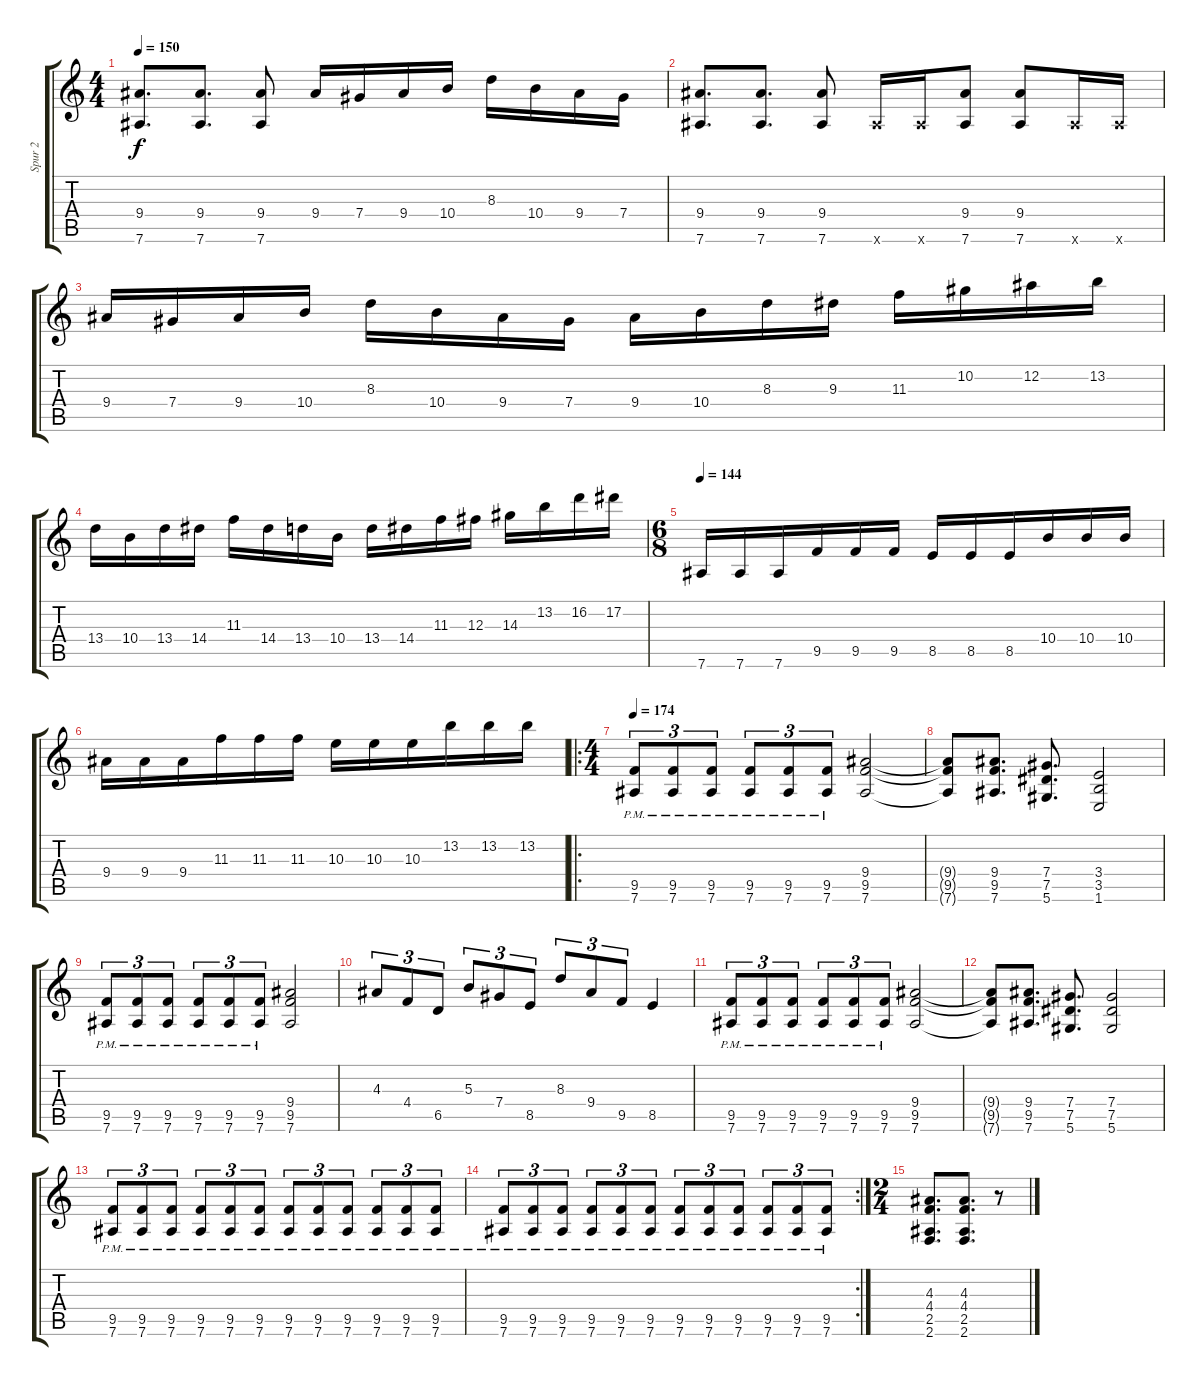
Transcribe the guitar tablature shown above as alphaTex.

\track ("Spur 2" "Spur 2") {instrument distortionguitar}
\staff {score tabs}
\tuning (Eb4 Bb3 Gb3 Db3 Ab2 Eb2) {hide}
\ts (4 4)
\tempo 150
\clef g2
\ks c
(9.4 7.6).8{d dy f} (9.4 7.6).8{d} (9.4 7.6).8 9.4.16 7.4.16 9.4.16 10.4.16 8.3.16 10.4.16 9.4.16 7.4.16 |
(9.4 7.6).8{d} (9.4 7.6).8{d} (9.4 7.6).8 7.6{x}.16 7.6{x}.16 (9.4 7.6).8 (9.4 7.6).8 7.6{x}.16 7.6{x}.16 |
9.4.16 7.4.16 9.4.16 10.4.16 8.3.16 10.4.16 9.4.16 7.4.16 9.4.16 10.4.16 8.3.16 9.3.16 11.3.16 10.2.16 12.2.16 13.2.16 |
13.4.16 10.4.16 13.4.16 14.4.16 11.3.16 14.4.16 13.4.16 10.4.16 13.4.16 14.4.16 11.3.16 12.3.16 14.3.16 13.2.16 16.2.16 17.2.16 |
\ts (6 8)
\tempo 144
7.6.16 7.6.16 7.6.16 9.5.16 9.5.16 9.5.16 8.5.16 8.5.16 8.5.16 10.4.16 10.4.16 10.4.16 |
9.4.16 9.4.16 9.4.16 11.3.16 11.3.16 11.3.16 10.3.16 10.3.16 10.3.16 13.2.16 13.2.16 13.2.16 |
\ro
\ts (4 4)
\tempo 174
(9.5{pm} 7.6{pm}).8{tu (3 2)} (9.5{pm} 7.6{pm}).8{tu (3 2)} (9.5{pm} 7.6{pm}).8{tu (3 2)} (9.5{pm} 7.6{pm}).8{tu (3 2)} (9.5{pm} 7.6{pm}).8{tu (3 2)} (9.5{pm} 7.6{pm}).8{tu (3 2)} (9.4 9.5 7.6).2 |
(9.4{t} 9.5{t} 7.6{t}).8 (9.4 9.5 7.6).8{d} (7.4 7.5 5.6).8{d} (3.4 3.5 1.6).2 |
(9.5{pm} 7.6{pm}).8{tu (3 2)} (9.5{pm} 7.6{pm}).8{tu (3 2)} (9.5{pm} 7.6{pm}).8{tu (3 2)} (9.5{pm} 7.6{pm}).8{tu (3 2)} (9.5{pm} 7.6{pm}).8{tu (3 2)} (9.5{pm} 7.6{pm}).8{tu (3 2)} (9.4 9.5 7.6).2 |
4.3.8{tu (3 2)} 4.4.8{tu (3 2)} 6.5.8{tu (3 2)} 5.3.8{tu (3 2)} 7.4.8{tu (3 2)} 8.5.8{tu (3 2)} 8.3.8{tu (3 2)} 9.4.8{tu (3 2)} 9.5.8{tu (3 2)} 8.5.4 |
(9.5{pm} 7.6{pm}).8{tu (3 2)} (9.5{pm} 7.6{pm}).8{tu (3 2)} (9.5{pm} 7.6{pm}).8{tu (3 2)} (9.5{pm} 7.6{pm}).8{tu (3 2)} (9.5{pm} 7.6{pm}).8{tu (3 2)} (9.5{pm} 7.6{pm}).8{tu (3 2)} (9.4 9.5 7.6).2 |
(9.4{t} 9.5{t} 7.6{t}).8 (9.4 9.5 7.6).8{d} (7.4 7.5 5.6).8{d} (7.4 7.5 5.6).2 |
(9.5{pm} 7.6{pm}).8{tu (3 2)} (9.5{pm} 7.6{pm}).8{tu (3 2)} (9.5{pm} 7.6{pm}).8{tu (3 2)} (9.5{pm} 7.6{pm}).8{tu (3 2)} (9.5{pm} 7.6{pm}).8{tu (3 2)} (9.5{pm} 7.6{pm}).8{tu (3 2)} (9.5{pm} 7.6{pm}).8{tu (3 2)} (9.5{pm} 7.6{pm}).8{tu (3 2)} (9.5{pm} 7.6{pm}).8{tu (3 2)} (9.5{pm} 7.6{pm}).8{tu (3 2)} (9.5{pm} 7.6{pm}).8{tu (3 2)} (9.5{pm} 7.6{pm}).8{tu (3 2)} |
\rc 2
(9.5{pm} 7.6{pm}).8{tu (3 2)} (9.5{pm} 7.6{pm}).8{tu (3 2)} (9.5{pm} 7.6{pm}).8{tu (3 2)} (9.5{pm} 7.6{pm}).8{tu (3 2)} (9.5{pm} 7.6{pm}).8{tu (3 2)} (9.5{pm} 7.6{pm}).8{tu (3 2)} (9.5{pm} 7.6{pm}).8{tu (3 2)} (9.5{pm} 7.6{pm}).8{tu (3 2)} (9.5{pm} 7.6{pm}).8{tu (3 2)} (9.5{pm} 7.6{pm}).8{tu (3 2)} (9.5{pm} 7.6{pm}).8{tu (3 2)} (9.5{pm} 7.6{pm}).8{tu (3 2)} |
\ts (2 4)
(4.3 4.4 2.5 2.6).8{d} (4.3 4.4 2.5 2.6).8{d} r.8
